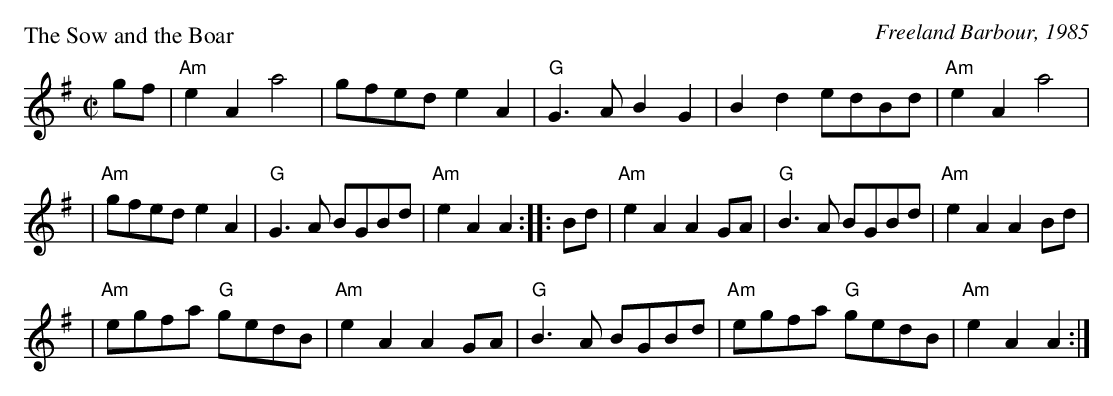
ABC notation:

X:1
P: The Sow and the Boar
C: Freeland Barbour, 1985
M: C|
L: 1/4
K: ADor
g/f/ | "Am"eA a2 | g/f/e/d/ eA |\
"G"G>A BG | Bd e/d/B/d/ | "Am"eA a2 |
| "Am"g/f/e/d/ eA | "G"G>A B/G/B/d/ |\
"Am"eA A :: B/d/ | "Am"eA AG/A/ |\
"G"B>A B/G/B/d/ | "Am"eA AB/d/ |
| "Am"e/g/f/a/ "G"g/e/d/B/ | "Am"eA AG/A/ |\
"G"B>A B/G/B/d/ | "Am"e/g/f/a/ "G"g/e/d/B/ | "Am"eA A :|
